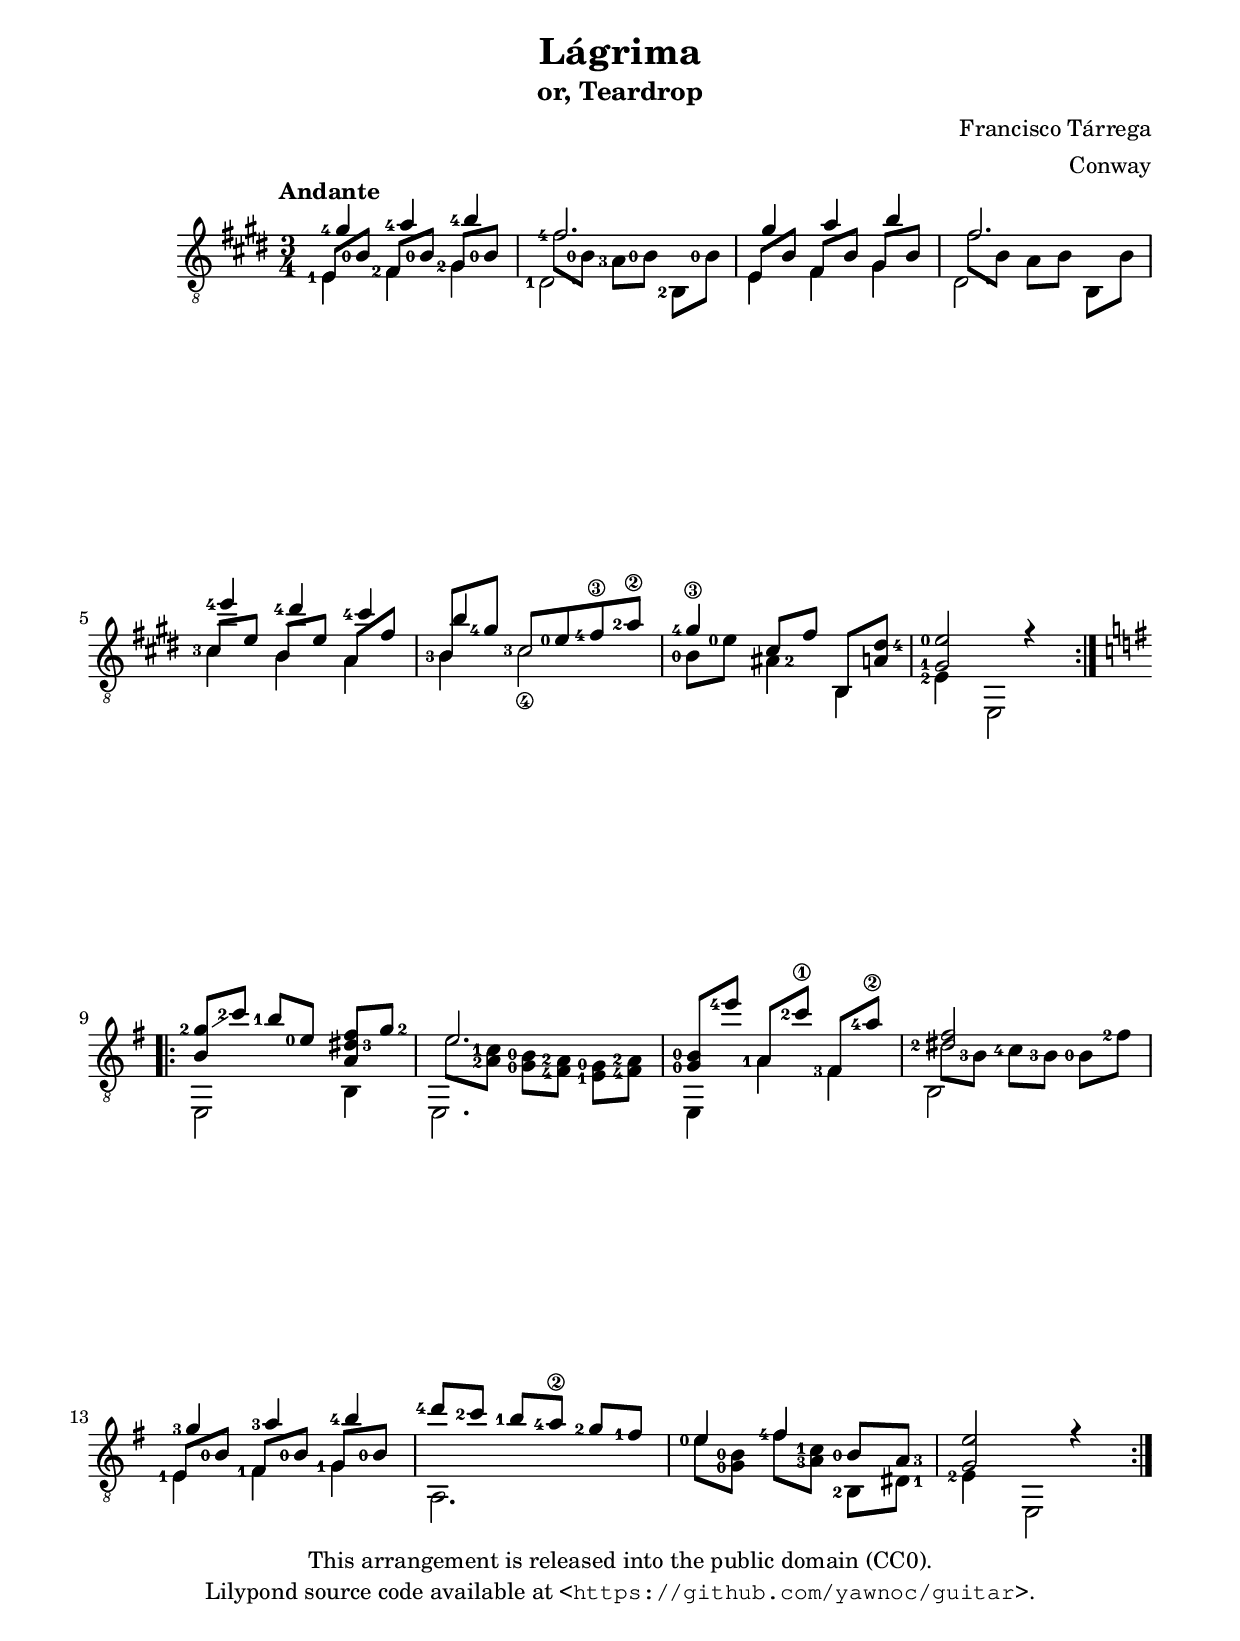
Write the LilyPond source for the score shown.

\version "2.18.2"


%%%%%%%%%%%%%%%%%%%%%%%%%%%%%%%%%%%%%%%%%%%%%%%%%%%%%%%%%%%%%%%%
% General
%%%%%%%%%%%%%%%%%%%%%%%%%%%%%%%%%%%%%%%%%%%%%%%%%%%%%%%%%%%%%%%%

\paper {
  top-margin = 1.5\cm
  left-margin = 1.5\cm
  right-margin = 1.5\cm
  bottom-margin = 1.5\cm
  ragged-last-bottom = ##f
}

globalSettings = {
  \accidentalStyle modern
  \compressFullBarRests
  \mergeDifferentlyHeadedOn
  \mergeDifferentlyDottedOn
  \numericTimeSignature
  \pointAndClickOff
}

origin-url = "https://github.com/yawnoc/guitar"

\header {
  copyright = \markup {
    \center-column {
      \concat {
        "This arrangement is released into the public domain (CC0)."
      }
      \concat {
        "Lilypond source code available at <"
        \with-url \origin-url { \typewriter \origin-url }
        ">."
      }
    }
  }
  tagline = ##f
}

%%%%%%%%%%%%%%%%%%%%%%%%%%%%%%%%%%%%%%%%%%%%%%%%%%%%%%%%%%%%%%%%
% Guitar notation
%%%%%%%%%%%%%%%%%%%%%%%%%%%%%%%%%%%%%%%%%%%%%%%%%%%%%%%%%%%%%%%%

stringNumbersAbove = { \set stringNumberOrientations = #'(up) }
stringNumbersBelow = { \set stringNumberOrientations = #'(down) }

fingeringAbove = { \set fingeringOrientations = #'(up) }
fingeringBelow = { \set fingeringOrientations = #'(down) }
fingeringAleft = { \set fingeringOrientations = #'(left) }
fingeringAright = { \set fingeringOrientations = #'(right) }

barre = #(define-scheme-function
  (parser location label) (string?)
  #{
    \markup {
      \center-align {
        \hspace #0.7
        $label
      }
    }
  #}
)

nudgeNextBarre = #(define-scheme-function
  (parser location distance) (number?)
  #{
    \once \override TextScript.X-offset = $distance
  #}
)

position = #(define-scheme-function
  (parser location label) (string?)
  #{
    \markup {
      \center-align {
        \hspace #0.5
        $label
      }
    }
  #}
)



\header {
  title = "Lágrima"
  subtitle = "or, Teardrop"
  composer = "Francisco Tárrega"
  arranger = "Conway"
}


initialSignatures = {
  \tempo "Andante"
  \clef "treble_8"
  \key e \major
  \time 3/4
  \set Timing.beamExceptions = #'()
}


highVoiceMusic = {
  
  \globalSettings
  
  % Major section
  \barNumberCheck #1
  \repeat volta 2 {
    \relative c'' {
      \fingeringAleft
      \shiftOn
      <gis-4>4 <a-4> <b-4> |
      \shiftOff
      <fis-4>2. |
      \shiftOn
      gis4 a b |
      \shiftOff
      fis2. |
      \shiftOn
      <e'-4>4 <dis-4> <cis-4> |
      \stringNumbersAbove
      b \shiftOff cis,8[ <e-0> <fis-4 \3> <a-2 \2>] |
      <gis-4 \3>4 cis,8 fis b,, \fingeringAright <dis'-4 a> |
      \fingeringAleft
      <e-0 gis,-1>2 r4 |
    }
  }
  
  % Minor section
  \barNumberCheck #9
  \key e \minor
  \repeat volta 2 {
    \relative c' {
      \fingeringAleft
      <g'-2 b,>8 \glissando <c-2>
        <b-1> <e,-0>
        \fingeringAright
        <fis dis-3 a> <g-2> |
      e2. |
      \stringNumbersAbove
      \fingeringAleft
      <b-0 g-0>8 <e'-4> a,, <c'-2 \1> fis,, <a'-4 \2> |
      <fis dis-2>2 s4 |
      \shiftOn
      <g-3>4 <a-3> <b-4> |
      \shiftOff
      <d-4>8 <c-2> <b-1> <a-4 \2> <g-2> <fis-1> |
      <e-0>4 <fis-4> <b,-0>8 \fingeringAright <a-3> |
      <g e'>2 r4 |
    }
  }
  
}


lowVoiceMusic = {
  
  \globalSettings
  
  % Major section
  \barNumberCheck #1
  \repeat volta 2 {
    \relative c {
      \fingeringAleft
      <e-1>4 <fis-2> <gis-2> |
      \shiftOn
      <dis-1>2. |
      \shiftOff
      e4 fis gis |
      \shiftOn
      dis2. |
      \shiftOff
      <cis'-3>4 b a |
      \stringNumbersBelow
      <b-3>4 <cis-3 \4>2 |
      <b-0>8 <e-0> \fingeringAright <ais,-2>4 b, |
      \fingeringAleft
      <e-2>4 e,2 |
    }
  }
  
  % Minor section
  \barNumberCheck #9
  \repeat volta 2 {
    \relative c, {
      e2 b'4 |
      \shiftOn
      e,2. |
      \shiftOff
      \fingeringAleft
      e4 <a'-1> <fis-3> |
      \shiftOn
      b,2 s4 |
      \shiftOff
      <e-1>4 <fis-1> <g-1> |
      a,2. |
      e''8 <b-0 g-0> fis' <c-1 a-3> <b,-2> \fingeringAright <dis-1> |
      \fingeringAleft
      <e-2>4 e,2 |
    }
  }
  
}


middleVoiceMusic = {
  
  \globalSettings
  
  % Major section
  \barNumberCheck #1
  \repeat volta 2 {
    \relative c {
      \fingeringAleft
      \shiftOff
      e8 <b'-0> fis <b-0> gis <b-0> |
      \stemDown
      fis' <b,-0> <a-3> <b-0> <b,-2> <b'-0> |
      \stemUp
      e, b' fis b gis b |
      \stemDown
      fis' b, a b b, b' |
      \stemUp
      cis e b e a, fis' |
      b, <gis'-4> s2 |
      s2. |
      s2. |
    }
  }
  
  % Minor section
  \barNumberCheck #9
  \repeat volta 2 {
    \relative c' {
      s2. |
      \stemDown
      \fingeringAleft
      e8 <c-1 a-2> <b-0 g-0> <a-2 fis-4> <g-0 e-1> <a-2 fis-4> |
      s2. |
      dis8 <b-3> <c-4> <b-3> <b-0> <fis'-2> |
      \stemUp
      e, <b'-0> fis <b-0> g <b-0> |
      s2. |
      s2. |
      s2. |
    }
  }
  
}


allMusic = {
  \initialSignatures
  <<
    << \highVoiceMusic >>
      \\
    << \lowVoiceMusic >>
      \\
    << \middleVoiceMusic >>
  >>
}


\score {
  \allMusic
}
